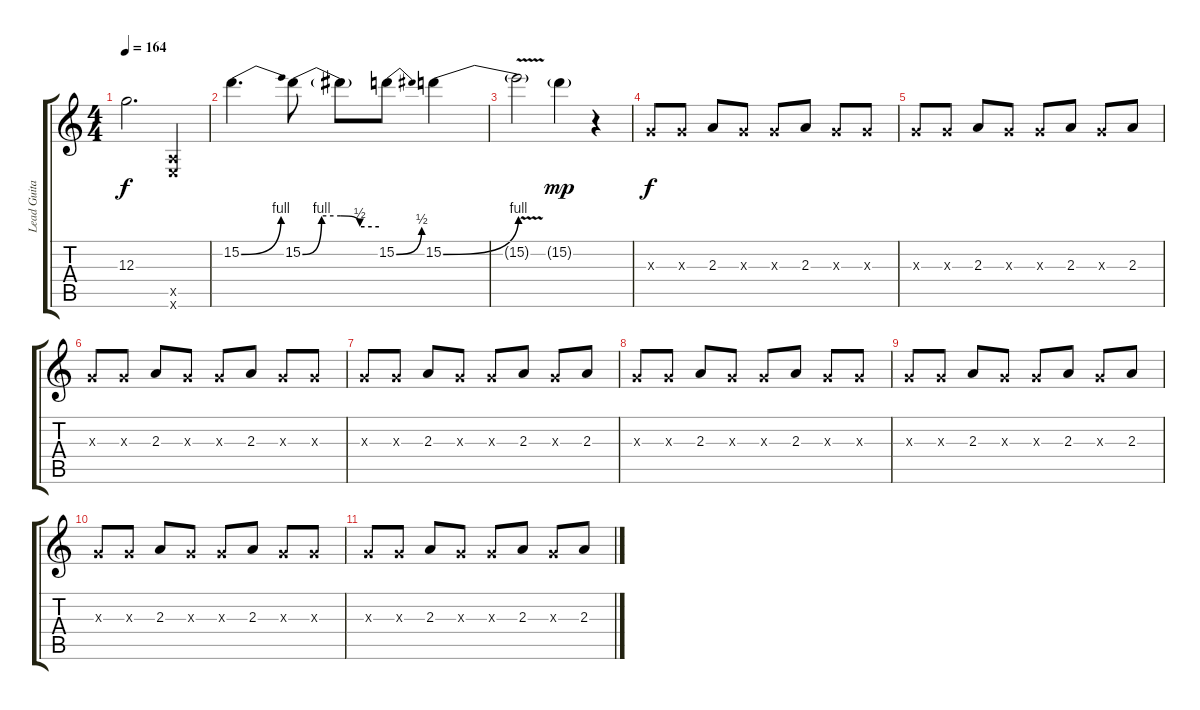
\track ("Lead Guitar " "Lead Guita") {instrument overdrivenguitar}
\staff {score tabs}
\tuning (E4 B3 G3 D3 A2 E2) {hide}
\ts (4 4)
\tempo 164
\clef g2
\ks c
12.3{t}.2{d dy f} (0.5{x} 0.6{x}).4 |
15.2{be (bend 0 0 60 4)}.4{d} 15.2{be (custom 0 0 15 4 30 4 45 2 60 2)}.8 15.2{t}.8 15.2{be (bend 0 0 60 2)}.8 15.2{be (bend 0 0 60 4)}.4 |
15.2{v t}.2 15.2{g}.4{dy mp} r.4 |
0.3{x}.8{dy f} 0.3{x}.8 2.3.8 0.3{x}.8 0.3{x}.8 2.3.8 0.3{x}.8 0.3{x}.8 |
0.3{x}.8 0.3{x}.8 2.3.8 0.3{x}.8 0.3{x}.8 2.3.8 0.3{x}.8 2.3.8 |
0.3{x}.8 0.3{x}.8 2.3.8 0.3{x}.8 0.3{x}.8 2.3.8 0.3{x}.8 0.3{x}.8 |
0.3{x}.8 0.3{x}.8 2.3.8 0.3{x}.8 0.3{x}.8 2.3.8 0.3{x}.8 2.3.8 |
0.3{x}.8 0.3{x}.8 2.3.8 0.3{x}.8 0.3{x}.8 2.3.8 0.3{x}.8 0.3{x}.8 |
0.3{x}.8 0.3{x}.8 2.3.8 0.3{x}.8 0.3{x}.8 2.3.8 0.3{x}.8 2.3.8 |
0.3{x}.8 0.3{x}.8 2.3.8 0.3{x}.8 0.3{x}.8 2.3.8 0.3{x}.8 0.3{x}.8 |
0.3{x}.8 0.3{x}.8 2.3.8 0.3{x}.8 0.3{x}.8 2.3.8 0.3{x}.8 2.3.8
